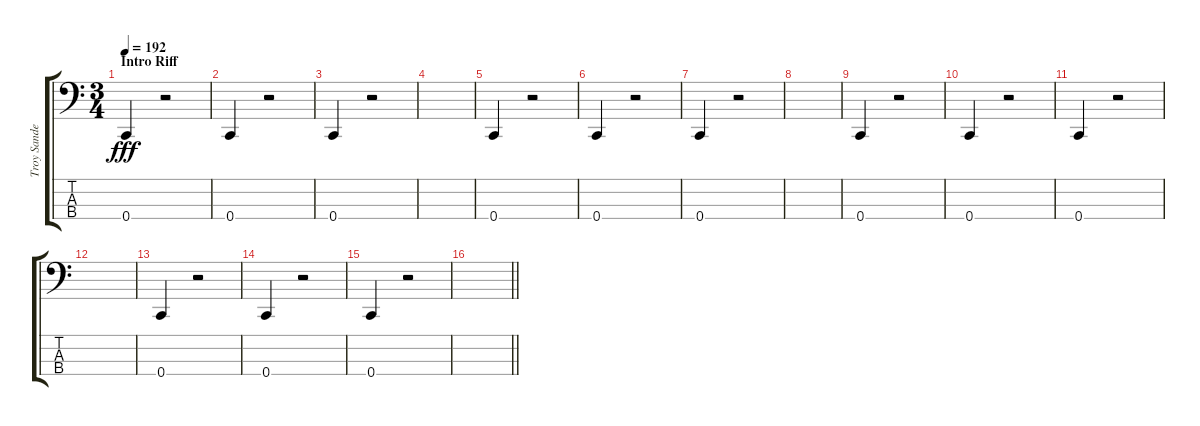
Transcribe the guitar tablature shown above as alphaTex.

\track ("Troy Sanders - Bass" "Troy Sande") {instrument electricbassfinger}
\staff {score tabs}
\tuning (F2 C2 G1 C1) {hide}
\ts (3 4)
\section ("" "Intro Riff")
\tempo 192
\clef f4
\ks c
0.4.4{dy fff instrument electricbassfinger} r.2 |
0.4.4 r.2 |
0.4.4 r.2 |
|
0.4.4 r.2 |
0.4.4 r.2 |
0.4.4 r.2 |
|
0.4.4 r.2 |
0.4.4 r.2 |
0.4.4 r.2 |
|
0.4.4 r.2 |
0.4.4 r.2 |
0.4.4 r.2 |
\barLineRight lightlight
